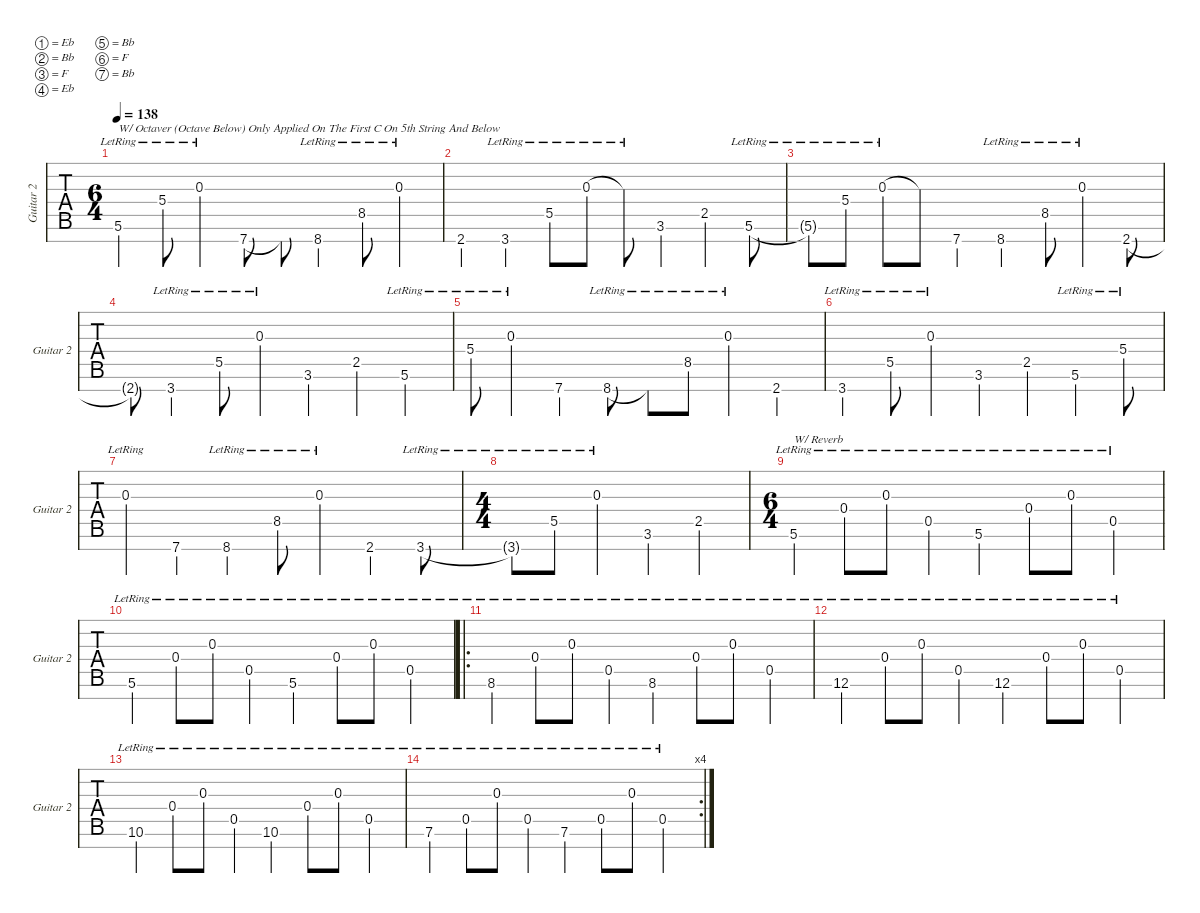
\defaultSystemsLayout 4
\hideDynamics
\bracketExtendMode nobrackets
\singleTrackTrackNamePolicy allsystems
\multiTrackTrackNamePolicy allsystems
\firstSystemTrackNameMode fullname
\otherSystemsTrackNameMode fullname
\otherSystemsTrackNameOrientation horizontal
\track ("Guitar 2" "Guitar 2") {instrument overdrivenguitar}
\staff {tabs}
\tuning (Eb4 Bb3 F3 Eb3 Bb2 F2 Bb1)
\ts (6 4)
\tempo 138
\clef g2
\ks c
5.6{lr}.4{txt "W/ Octaver (Octave Below) Only Applied On The First C On 5th String And Below " dy mf} 5.4{lr}.8 0.3{lr}.4 7.7.8 7.7{t}.8 8.7{lr}.4 8.5{lr}.8 0.3{lr}.4 |
2.7.4 3.7{lr}.4 5.5{lr}.8 0.3{lr}.8 0.3{lr t}.8 3.6.4 2.5.4 5.6{lr}.8 |
5.6{lr t}.8 5.4{lr}.8 0.3{lr}.8 0.3{t}.8 7.7.4 8.7{lr}.4 8.5{lr}.8 0.3{lr}.4 2.7.8 |
2.7{t}.8 3.7{lr}.4 5.5{lr}.8 0.3{lr}.4 3.6.4 2.5.4 5.6{lr}.4 |
5.4{lr}.8 0.3{lr}.4 7.7.4 8.7{lr}.8 8.7{lr t}.8 8.5{lr}.8 0.3{lr}.4 2.7.4 |
3.7{lr}.4 5.5{lr}.8 0.3{lr}.4 3.6.4 2.5.4 5.6{lr}.4 5.4{lr}.8 |
0.3{lr}.4 7.7.4 8.7{lr}.4 8.5{lr}.8 0.3{lr}.4 2.7.4 3.7{lr}.8 |
\ts (4 4)
3.7{lr t}.8 5.5{lr}.8 0.3{lr}.4 3.6.4 2.5.4 |
\ts (6 4)
5.6{lr}.4{txt "W/ Reverb"} 0.4{lr}.8 0.3{lr}.8 0.5{lr}.4 5.6{lr}.4 0.4{lr}.8 0.3{lr}.8 0.5{lr}.4 |
5.6{lr}.4 0.4{lr}.8 0.3{lr}.8 0.5{lr}.4 5.6{lr}.4 0.4{lr}.8 0.3{lr}.8 0.5{lr}.4 |
\ro
8.6{lr}.4 0.4{lr}.8 0.3{lr}.8 0.5{lr}.4 8.6{lr}.4 0.4{lr}.8 0.3{lr}.8 0.5{lr}.4 |
12.6{lr}.4 0.4{lr}.8 0.3{lr}.8 0.5{lr}.4 12.6{lr}.4 0.4{lr}.8 0.3{lr}.8 0.5{lr}.4 |
10.6{lr}.4 0.4{lr}.8 0.3{lr}.8 0.5{lr}.4 10.6{lr}.4 0.4{lr}.8 0.3{lr}.8 0.5{lr}.4 |
\rc 4
7.6{lr}.4 0.5{lr}.8 0.3{lr}.8 0.5{lr}.4 7.6{lr}.4 0.5{lr}.8 0.3{lr}.8 0.5{lr}.4
